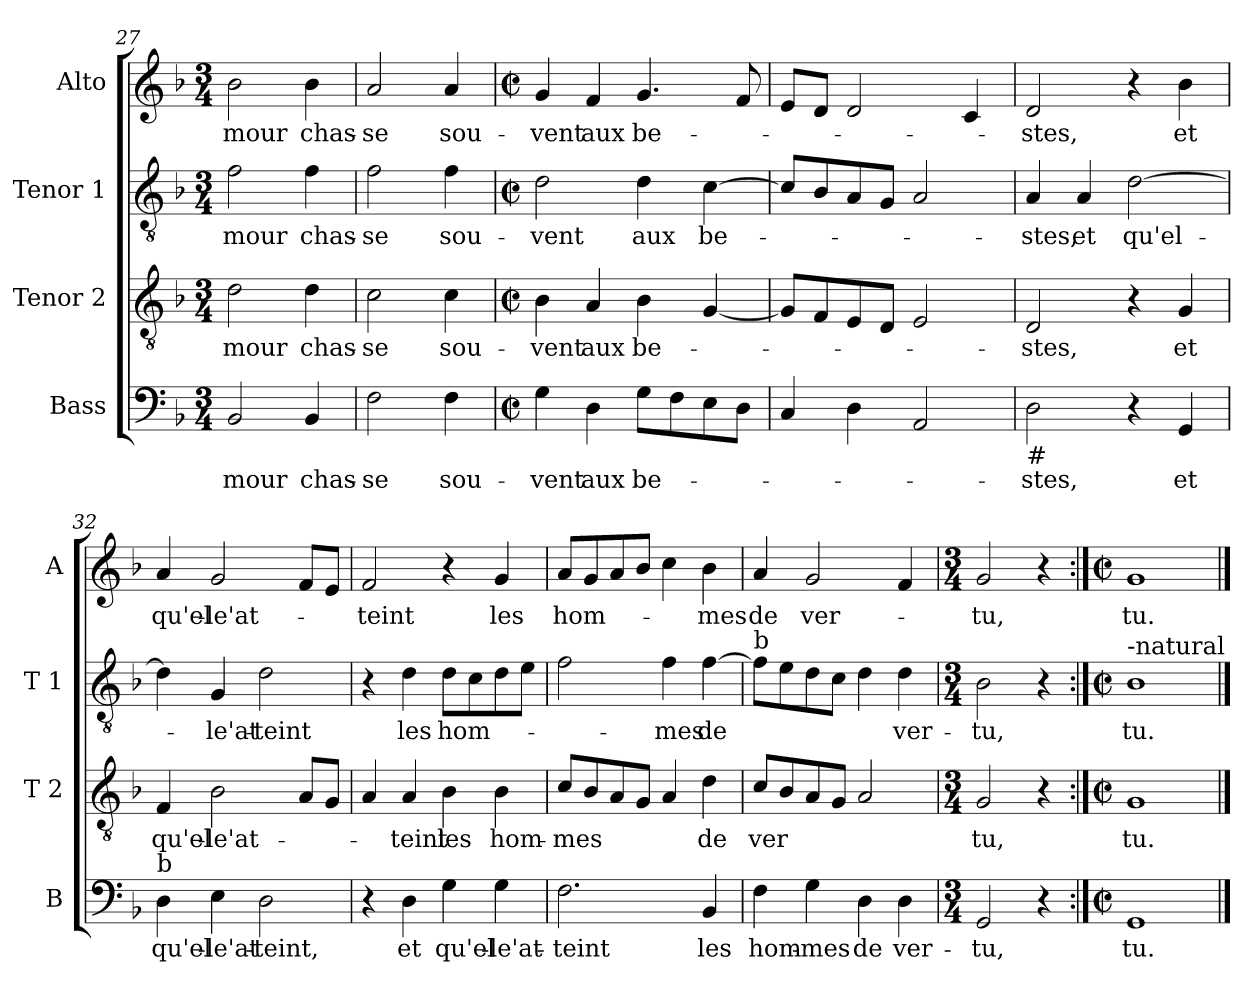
**kern	**text	**kern	**text	**kern	**text	**kern	**text
*part4	*part4	*part3	*part3	*part2	*part2	*part1	*part1
*staff4	*staff4	*staff3	*staff3	*staff2	*staff2	*staff1	*staff1
*I"Bass	*	*I"Tenor 2	*	*I"Tenor 1	*	*I"Alto	*
*I'B	*	*I'T 2	*	*I'T 1	*	*I'A	*
!!LO:PB:g=z
*clefF4	*	*clefGv2	*	*clefGv2	*	*clefG2	*
*k[b-]	*	*k[b-]	*	*k[b-]	*	*k[b-]	*
*F:	*	*F:	*	*F:	*	*F:	*
*M3/4	*	*M3/4	*	*M3/4	*	*M3/4	*
=27	=27	=27	=27	=27	=27	=27	=27
!	!LO:LY:b	!	!LO:LY:b	!	!LO:LY:b	!	!LO:LY:b
2BB-/	-mour	2d\	-mour	2f\	-mour	2b-\	-mour
!	!LO:LY:b	!	!LO:LY:b	!	!LO:LY:b	!	!LO:LY:b
4BB-/	chas-	4d\	chas-	4f\	chas-	4b-\	chas-
=28	=28	=28	=28	=28	=28	=28	=28
!	!LO:LY:b	!	!LO:LY:b	!	!LO:LY:b	!	!LO:LY:b
2F\	-se	2c\	-se	2f\	-se	2a/	-se
!	!LO:LY:b	!	!LO:LY:b	!	!LO:LY:b	!	!LO:LY:b
4F\	sou-	4c\	sou-	4f\	sou-	4a/	sou-
=29	=29	=29	=29	=29	=29	=29	=29
*M2/2	*	*M2/2	*	*M2/2	*	*M2/2	*
*met(c|)	*	*met(c|)	*	*met(c|)	*	*met(c|)	*
!	!LO:LY:b	!	!LO:LY:b	!	!LO:LY:b	!	!LO:LY:b
4G\	-vent	4B-\	-vent	2d\	-vent	4g/	-vent
!	!LO:LY:b	!	!LO:LY:b	!	!	!	!LO:LY:b
4D\	aux	4A/	aux	.	.	4f/	aux
!	!LO:LY:b	!	!LO:LY:b	!	!LO:LY:b	!	!LO:LY:b
8G\L	be-	4B-\	be-	4d\	aux	4.g/	be-
8F\	.	.	.	.	.	.	.
!	!	!	!	!	!LO:LY:b	!	!
8E\	.	[4G/	.	[4c\	be-	.	.
8D\J	.	.	.	.	.	8f/	.
=30	=30	=30	=30	=30	=30	=30	=30
4C/	.	8G/L]	.	8c/L]	.	8e/L	.
.	.	8F/	.	8B-/	.	8d/J	.
4D\	.	8E/	.	8A/	.	2d/	.
.	.	8D/J	.	8G/J	.	.	.
2AA/	.	2E/	.	2A/	.	.	.
.	.	.	.	.	.	4c/	.
=31	=31	=31	=31	=31	=31	=31	=31
!LO:TX:b:t=#	!	!	!	!	!	!	!
!	!LO:LY:b	!	!LO:LY:b	!	!LO:LY:b	!	!LO:LY:b
2D\	-stes,	2D/	-stes,	4A/	-stes,	2d/	-stes,
!	!	!	!	!	!LO:LY:b	!	!
.	.	.	.	4A/	et	.	.
!	!	!	!	!	!LO:LY:b	!	!
4r	.	4r	.	[2d\	qu'el-	4r	.
!	!LO:LY:b	!	!LO:LY:b	!	!	!	!LO:LY:b
4GG/	et	4G/	et	.	.	4b-\	et
=32	=32	=32	=32	=32	=32	=32	=32
!LO:TX:a:t=b	!	!	!	!	!	!	!
!	!LO:LY:b	!	!LO:LY:b	!	!	!	!LO:LY:b
4D\	qu'el-	4F/	qu'el-	4d\]	.	4a/	qu'el-
!	!LO:LY:b	!	!LO:LY:b	!	!LO:LY:b	!	!LO:LY:b
4E\	-le'at-	2B-\	-le'at-	4G/	-le'at-	2g/	-le'at-
!	!LO:LY:b	!	!	!	!LO:LY:b	!	!
2D\	-teint,	.	.	2d\	-teint	.	.
.	.	8A/L	.	.	.	8f/L	.
.	.	8G/J	.	.	.	8e/J	.
!!LO:LB:g=z
=33	=33	=33	=33	=33	=33	=33	=33
!	!	!	!	!	!	!	!LO:LY:b
4r	.	4A/	.	4r	.	2f/	-teint
!	!LO:LY:b	!	!LO:LY:b	!	!LO:LY:b	!	!
4D\	et	4A/	-teint	4d\	les	.	.
!	!LO:LY:b	!	!LO:LY:b	!	!LO:LY:b	!	!
4G\	qu'el-	4B-\	les	8d\L	hom-	4r	.
.	.	.	.	8c\	.	.	.
!	!LO:LY:b	!	!LO:LY:b	!	!	!	!LO:LY:b
4G\	-le'at-	4B-\	hom-	8d\	.	4g/	les
.	.	.	.	8e\J	.	.	.
=34	=34	=34	=34	=34	=34	=34	=34
!	!LO:LY:b	!	!LO:LY:b	!	!	!	!LO:LY:b
2.F\	-teint	8c/L	-mes	2f\	.	8a/L	hom-
.	.	8B-/	.	.	.	8g/	.
.	.	8A/	.	.	.	8a/	.
.	.	8G/J	.	.	.	8b-/J	.
!	!	!	!	!	!LO:LY:b	!	!
.	.	4A/	.	4f\	-mes	4cc\	.
!	!LO:LY:b	!	!LO:LY:b	!	!LO:LY:b	!	!LO:LY:b
4BB-/	les	4d\	de	[4f\	de	4b-\	-mes
=35	=35	=35	=35	=35	=35	=35	=35
!	!	!	!	!LO:TX:a:t=b	!	!	!
!	!LO:LY:b	!	!LO:LY:b	!	!	!	!LO:LY:b
4F\	hom-	8c/L	ver	8f\L]	.	4a/	de
.	.	8B-/	.	8e\	.	.	.
!	!LO:LY:b	!	!	!	!	!	!LO:LY:b
4G\	-mes	8A/	.	8d\	.	2g/	ver-
.	.	8G/J	.	8c\J	.	.	.
!	!LO:LY:b	!	!	!	!	!	!
4D\	de	2A/	.	4d\	.	.	.
!	!LO:LY:b	!	!	!	!LO:LY:b	!	!
4D\	ver-	.	.	4d\	ver-	4f/	.
=36	=36	=36	=36	=36	=36	=36	=36
*M3/4	*	*M3/4	*	*M3/4	*	*M3/4	*
!	!LO:LY:b	!	!LO:LY:b	!	!LO:LY:b	!	!LO:LY:b
2GG/	-tu,	2G/	tu,	2B-\	-tu,	2g/	-tu,
4r	.	4r	.	4r	.	4r	.
=37:|!	=37:|!	=37:|!	=37:|!	=37:|!	=37:|!	=37:|!	=37:|!
*M2/2	*	*M2/2	*	*M2/2	*	*M2/2	*
*met(c|)	*	*met(c|)	*	*met(c|)	*	*met(c|)	*
!	!	!	!	!LO:TX:a:t=-natural	!	!	!
!	!LO:LY:b	!	!LO:LY:b	!	!LO:LY:b	!	!LO:LY:b
1GG	tu.	1G	tu.	1B-	tu.	1g	tu.
==	==	==	==	==	==	==	==
*-	*-	*-	*-	*-	*-	*-	*-
